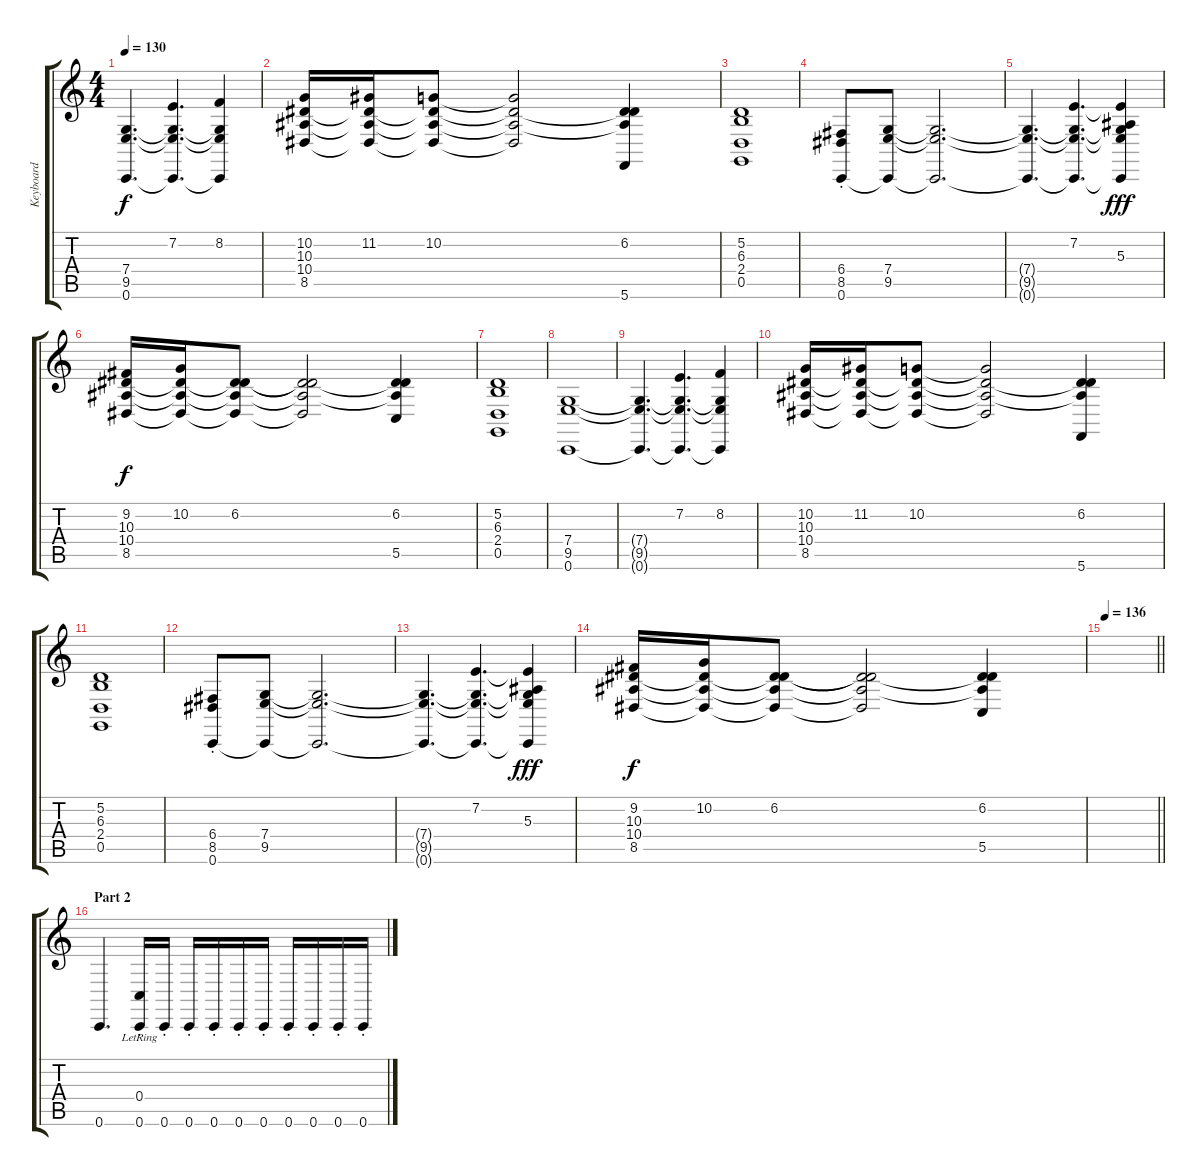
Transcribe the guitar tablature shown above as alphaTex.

\track ("Keyboard" "Keyboard") {instrument electricpiano1}
\staff {score tabs}
\tuning (D4 A3 F3 C3 G2 C2) {hide}
\ts (4 4)
\tempo 130
\clef g2
\ks c
(7.4{t} 9.5{t} 0.6{t}).4{d dy f} (7.2 7.4{t} 9.5{t} 0.6{t}).4{d} (8.2 7.4{t} 9.5{t} 0.6{t}).4 |
(10.2 10.3 10.4 8.5).16 (11.2 10.3{t} 10.4{t} 8.5{t}).16 (10.2 10.3{t} 10.4{t} 8.5{t}).8 (10.2{t} 10.3{t} 10.4{t} 8.5{t}).2 (6.2 10.3{t} 10.4{t} 5.6).4 |
(5.2 6.3 2.4 0.5).1 |
(6.4{st} 8.5{st} 0.6).8 (7.4 9.5 0.6{t}).8 (7.4{t} 9.5{t} 0.6{t}).2{d} |
(7.4{t} 9.5{t} 0.6{t}).4{d} (7.2 7.4{t} 9.5{t} 0.6{t}).4{d} (7.2{t} 5.3 7.4{t} 9.5{t} 0.6{t}).4{dy fff} |
(9.2 10.3 10.4 8.5).16{dy f} (10.2 10.3{t} 10.4{t} 8.5{t}).16 (6.2 10.3{t} 10.4{t} 8.5{t}).8 (6.2{t} 10.3{t} 10.4{t} 8.5{t}).2 (6.2 10.3{t} 10.4{t} 5.5).4 |
(5.2 6.3 2.4 0.5).1 |
(7.4 9.5 0.6).1 |
(7.4{t} 9.5{t} 0.6{t}).4{d} (7.2 7.4{t} 9.5{t} 0.6{t}).4{d} (8.2 7.4{t} 9.5{t} 0.6{t}).4 |
(10.2 10.3 10.4 8.5).16 (11.2 10.3{t} 10.4{t} 8.5{t}).16 (10.2 10.3{t} 10.4{t} 8.5{t}).8 (10.2{t} 10.3{t} 10.4{t} 8.5{t}).2 (6.2 10.3{t} 10.4{t} 5.6).4 |
(5.2 6.3 2.4 0.5).1 |
(6.4{st} 8.5{st} 0.6).8 (7.4 9.5 0.6{t}).8 (7.4{t} 9.5{t} 0.6{t}).2{d} |
(7.4{t} 9.5{t} 0.6{t}).4{d} (7.2 7.4{t} 9.5{t} 0.6{t}).4{d} (7.2{t} 5.3 7.4{t} 9.5{t} 0.6{t}).4{dy fff} |
(9.2 10.3 10.4 8.5).16{dy f} (10.2 10.3{t} 10.4{t} 8.5{t}).16 (6.2 10.3{t} 10.4{t} 8.5{t}).8 (6.2{t} 10.3{t} 10.4{t} 8.5{t}).2 (6.2 10.3{t} 10.4{t} 5.5).4 |
\tempo 136
\barLineRight lightlight
|
\section ("" "Part 2")
0.6.4{d instrument lead2sawtooth} (0.4{lr} 0.6{st}).16 0.6{st}.16 0.6{st}.16 0.6{st}.16 0.6{st}.16 0.6{st}.16 0.6{st}.16 0.6{st}.16 0.6{st}.16 0.6{st}.16
